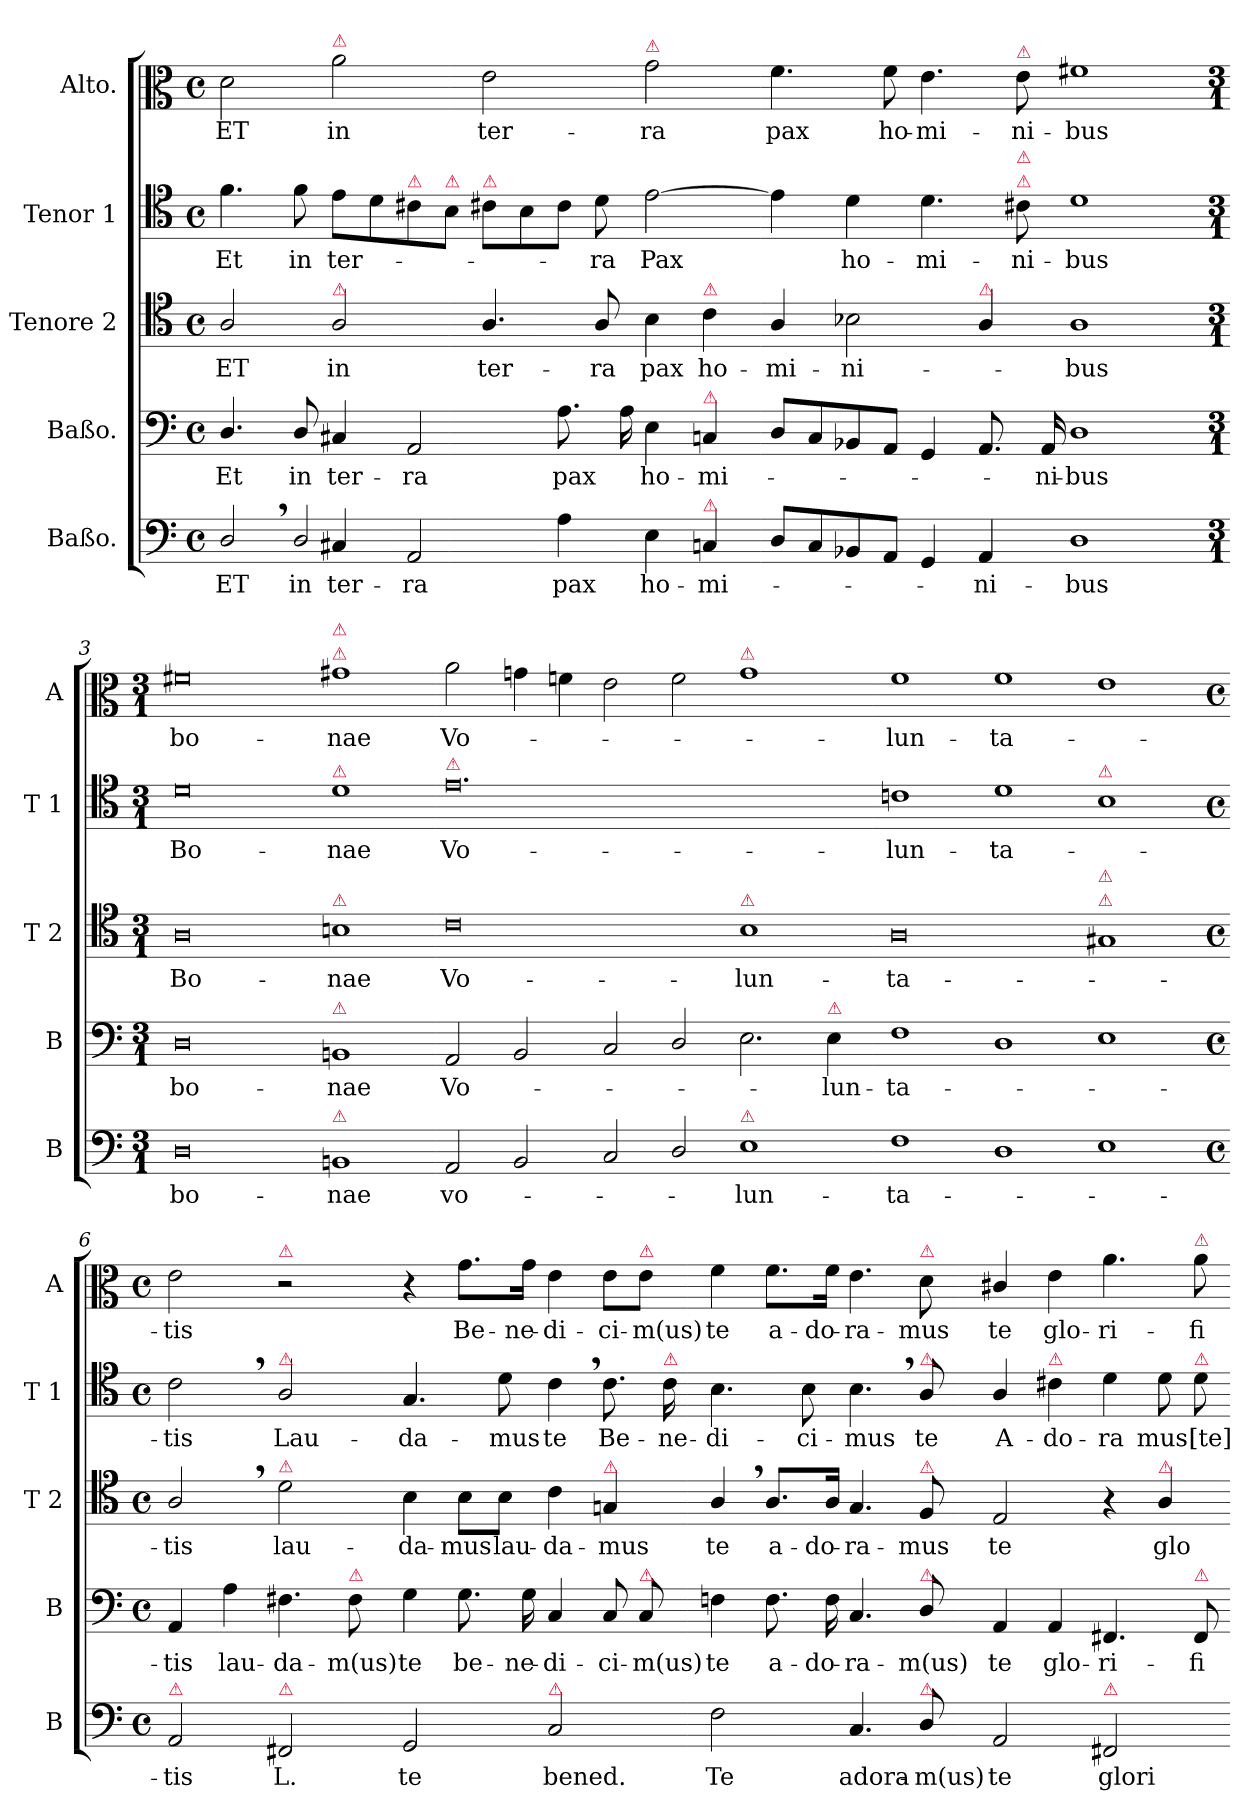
**kern	**text	**kern	**text	**kern	**text	**kern	**text	**kern	**text
*part5	*part5	*part4	*part4	*part3	*part3	*part2	*part2	*part1	*part1
*staff5	*staff5	*staff4	*staff4	*staff3	*staff3	*staff2	*staff2	*staff1	*staff1
*I"Baßo.	*	*I"Baßo.	*	*I"Tenore 2	*	*I"Tenor 1	*	*I"Alto.	*
*I'B	*	*I'B	*	*I'T 2	*	*I'T 1	*	*I'A	*
*clefF4	*	*clefF4	*	*clefC4	*	*clefC4	*	*clefC3	*
*k[]	*	*k[]	*	*k[]	*	*k[]	*	*k[]	*
*a:	*	*a:	*	*a:	*	*a:	*	*a:	*
*M2/1	*	*M2/1	*	*M2/1	*	*M2/1	*	*M2/1	*
*met(c)	*	*met(c)	*	*met(c)	*	*met(c)	*	*met(c)	*
=1	=1	=1	=1	=1	=1	=1	=1	=1	=1
!LO:N:vis=2	!	!	!	!	!	!	!	!	!
4.D,</	ET	4.D/	Et	2A/	ET	4.f\	Et	2d\	ET
!LO:N:vis=2	!	!	!	!	!	!	!	!	!
8D/	in	8D/	in	.	.	8f\	in	.	.
!	!	!	!	!	!	!	!	!LO:TX:a:color=crimson:t=⚠	!
!	!	!	!	!LO:TX:a:color=crimson:t=⚠	!	!	!	!	!
4C#X/	ter-	4C#X/	ter-	2A/	in	8e\L	ter-	2a\	in
.	.	.	.	.	.	8d\	.	.	.
!	!	!	!	!	!	!LO:TX:a:color=crimson:t=⚠	!	!	!
2AA/	-ra	2AA/	-ra	.	.	8c#X\	.	.	.
!	!	!	!	!	!	!LO:TX:a:color=crimson:t=⚠	!	!	!
.	.	.	.	.	.	8B\J	.	.	.
!	!	!	!	!	!	!LO:TX:a:color=crimson:t=⚠	!	!	!
.	.	.	.	4.A/	ter-	8c#X\L	.	2e\	ter-
.	.	.	.	.	.	8B\	.	.	.
4A\	pax	8.A\	pax	.	.	8c#\J	.	.	.
.	.	.	.	8A/	-ra	8d\	-ra	.	.
.	.	16A\	.	.	.	.	.	.	.
!	!	!	!	!	!	!	!	!LO:TX:a:color=crimson:t=⚠	!
4E\	ho-	4E\	ho-	4B\	pax	[2e\	Pax	2g\	-ra
!	!	!	!	!LO:TX:a:color=crimson:t=⚠	!	!	!	!	!
!	!	!LO:TX:a:color=crimson:t=⚠	!	!	!	!	!	!	!
!LO:TX:a:color=crimson:t=⚠	!	!	!	!	!	!	!	!	!
4Cn/	-mi-	4Cn/	-mi-	4c\	ho-	.	.	.	.
=2-	=2-	=2-	=2-	=2-	=2-	=2-	=2-	=2-	=2-
8D/L	.	8D/L	.	4A/	-mi-	4e\]	.	4.f\	pax
8C/	.	8C/	.	.	.	.	.	.	.
8BB-X/	.	8BB-X/	.	2B-X\	-ni-	4d\	ho-	.	.
8AA/J	.	8AA/J	.	.	.	.	.	8f\	ho-
4GG/	.	4GG/	.	.	.	4.d\	-mi-	4.e\	-mi-
!	!	!	!	!LO:TX:a:color=crimson:t=⚠	!	!	!	!	!
4AA/	-ni-	8.AA/	.	4A/	.	.	.	.	.
!	!	!	!	!	!	!	!	!LO:TX:a:color=crimson:t=⚠	!
!	!	!	!	!	!	!LO:TX:a:color=crimson:t=⚠	!	!	!
!	!	!	!	!	!	!LO:TX:a:color=crimson:t=⚠	!	!	!
.	.	.	.	.	.	8c#X\	-ni-	8e\	-ni-
.	.	16AA/	-ni-	.	.	.	.	.	.
1D\	-bus	1D\	-bus	1A\	-bus	1d\	-bus	1f#X\	-bus
=3-	=3-	=3-	=3-	=3-	=3-	=3-	=3-	=3-	=3-
*M3/1	*	*M3/1	*	*M3/1	*	*M3/1	*	*M3/1	*
0D\	bo-	0D\	bo-	0A\	Bo-	0d\	Bo-	0f#X\	bo-
!	!	!	!	!	!	!	!	!LO:TX:a:color=crimson:t=⚠	!
!	!	!	!	!	!	!	!	!LO:TX:a:color=crimson:t=⚠	!
!	!	!	!	!	!	!LO:TX:a:color=crimson:t=⚠	!	!	!
!	!	!	!	!LO:TX:a:color=crimson:t=⚠	!	!	!	!	!
!	!	!LO:TX:a:color=crimson:t=⚠	!	!	!	!	!	!	!
!LO:TX:a:color=crimson:t=⚠	!	!	!	!	!	!	!	!	!
1BBn/	-nae	1BBn/	-nae	1Bn\	-nae	1d\	-nae	1g#X\	-nae
=4-	=4-	=4-	=4-	=4-	=4-	=4-	=4-	=4-	=4-
!	!	!	!	!	!	!LO:TX:a:color=crimson:t=⚠	!	!	!
2AA/	vo-	2AA/	Vo-	0c\	Vo-	0.e\	Vo-	2a\	Vo-
2BB/	.	2BB/	.	.	.	.	.	4gn\	.
.	.	.	.	.	.	.	.	4fn\	.
2C/	.	2C/	.	.	.	.	.	2e\	.
2D/	.	2D/	.	.	.	.	.	2f\	.
!	!	!	!	!	!	!	!	!LO:TX:a:color=crimson:t=⚠	!
!	!	!	!	!LO:TX:a:color=crimson:t=⚠	!	!	!	!	!
!LO:TX:a:color=crimson:t=⚠	!	!	!	!	!	!	!	!	!
1E\	-lun-	2.E\	.	1B\	-lun-	.	.	1g\	.
!	!	!LO:TX:a:color=crimson:t=⚠	!	!	!	!	!	!	!
.	.	4E\	-lun-	.	.	.	.	.	.
=5-	=5-	=5-	=5-	=5-	=5-	=5-	=5-	=5-	=5-
1F\	-ta-	1F\	-ta-	0A\	-ta-	1cn\	-lun-	1f\	-lun-
1D\	.	1D\	.	.	.	1d\	-ta-	1f\	-ta-
!	!	!	!	!	!	!LO:TX:a:color=crimson:t=⚠	!	!	!
!	!	!	!	!LO:TX:a:color=crimson:t=⚠	!	!	!	!	!
!	!	!	!	!LO:TX:a:color=crimson:t=⚠	!	!	!	!	!
1E\	.	1E\	.	1G#X/	.	1B\	.	1e\	.
=6-	=6-	=6-	=6-	=6-	=6-	=6-	=6-	=6-	=6-
*M2/1	*	*M2/1	*	*M2/1	*	*M2/1	*	*M2/1	*
*met(c)	*	*met(c)	*	*met(c)	*	*met(c)	*	*met(c)	*
!LO:TX:a:color=crimson:t=⚠	!	!	!	!	!	!	!	!	!
2AA/	-tis	4AA/	-tis	2A,</	-tis	2c,<\	-tis	2e\	-tis
.	.	4A\	lau-	.	.	.	.	.	.
!	!	!	!	!	!	!	!	!LO:TX:a:color=crimson:t=⚠	!
!	!	!	!	!	!	!LO:TX:a:color=crimson:t=⚠	!	!	!
!	!	!	!	!LO:TX:a:color=crimson:t=⚠	!	!	!	!	!
!LO:TX:a:color=crimson:t=⚠	!	!	!	!	!	!	!	!	!
2FF#X/	L.	4.F#X\	-da-	2d\	lau-	2A/	Lau-	2r	.
!	!	!LO:TX:a:color=crimson:t=⚠	!	!	!	!	!	!	!
.	.	8F#\	-m(us)	.	.	.	.	.	.
2GG/	te	4G\	te	4B\	-da-	4.G/	-da-	4r	.
.	.	8.G\	be-	8B\L	-mus	.	.	8.g\L	Be-
.	.	.	.	8B\J	lau-	8d\	mus	.	.
.	.	16G\	-ne-	.	.	.	.	16g\Jk	-ne-
!LO:TX:a:color=crimson:t=⚠	!	!	!	!	!	!	!	!	!
2C/	bened.	4C/	-di-	4c\	-da-	4c,<\	te	4e\	-di-
!	!	!	!	!LO:TX:a:color=crimson:t=⚠	!	!	!	!	!
.	.	8C/	-ci-	4Gn/	-mus	8.c\	Be-	8e\L	-ci-
!	!	!	!	!	!	!	!	!LO:TX:a:color=crimson:t=⚠	!
!	!	!LO:TX:a:color=crimson:t=⚠	!	!	!	!	!	!	!
.	.	8C/	-m(us)	.	.	.	.	8e\J	-m(us)
!	!	!	!	!	!	!LO:TX:a:color=crimson:t=⚠	!	!	!
.	.	.	.	.	.	16c\	-ne-	.	.
=7-	=7-	=7-	=7-	=7-	=7-	=7-	=7-	=7-	=7-
2F\	Te	4Fn\	te	4A,</	te	4.B\	-di-	4f\	te
.	.	8.F\	a-	8.A/L	a-	.	.	8.f\L	a-
.	.	.	.	.	.	8B\	-ci-	.	.
.	.	16F\	-do-	16A/Jk	-do-	.	.	16f\Jk	-do-
4.C/	adora-	4.C/	-ra-	4.G/	-ra-	4.B,<\	-mus	4.e\	-ra-
!	!	!	!	!	!	!	!	!LO:TX:a:color=crimson:t=⚠	!
!	!	!	!	!	!	!LO:TX:a:color=crimson:t=⚠	!	!	!
!	!	!	!	!LO:TX:a:color=crimson:t=⚠	!	!	!	!	!
!	!	!LO:TX:a:color=crimson:t=⚠	!	!	!	!	!	!	!
!LO:TX:a:color=crimson:t=⚠	!	!	!	!	!	!	!	!	!
8D/	-m(us)	8D/	-m(us)	8F/	-mus	8A/	te	8d\	-mus
2AA/	te	4AA/	te	2E/	te	4A/	A-	4c#X/	te
!	!	!	!	!	!	!LO:TX:a:color=crimson:t=⚠	!	!	!
.	.	4AA/	glo-	.	.	4c#X\	-do-	4e\	glo-
!LO:TX:a:color=crimson:t=⚠	!	!	!	!	!	!	!	!	!
2FF#X/	glori-	4.FF#X/	-ri-	4r	.	4d\	-ra	4.a\	-ri-
!	!	!	!	!LO:TX:a:color=crimson:t=⚠	!	!	!	!	!
.	.	.	.	4A/	glo-	8d\	mus	.	.
!	!	!	!	!	!	!	!	!LO:TX:a:color=crimson:t=⚠	!
!	!	!	!	!	!	!LO:TX:a:color=crimson:t=⚠	!	!	!
!	!	!LO:TX:a:color=crimson:t=⚠	!	!	!	!	!	!	!
.	.	8FF#/	-fi-	.	.	8d\	[te]	8a\	-fi-
=-	=-	=-	=-	=-	=-	=-	=-	=-	=-
*-	*-	*-	*-	*-	*-	*-	*-	*-	*-
